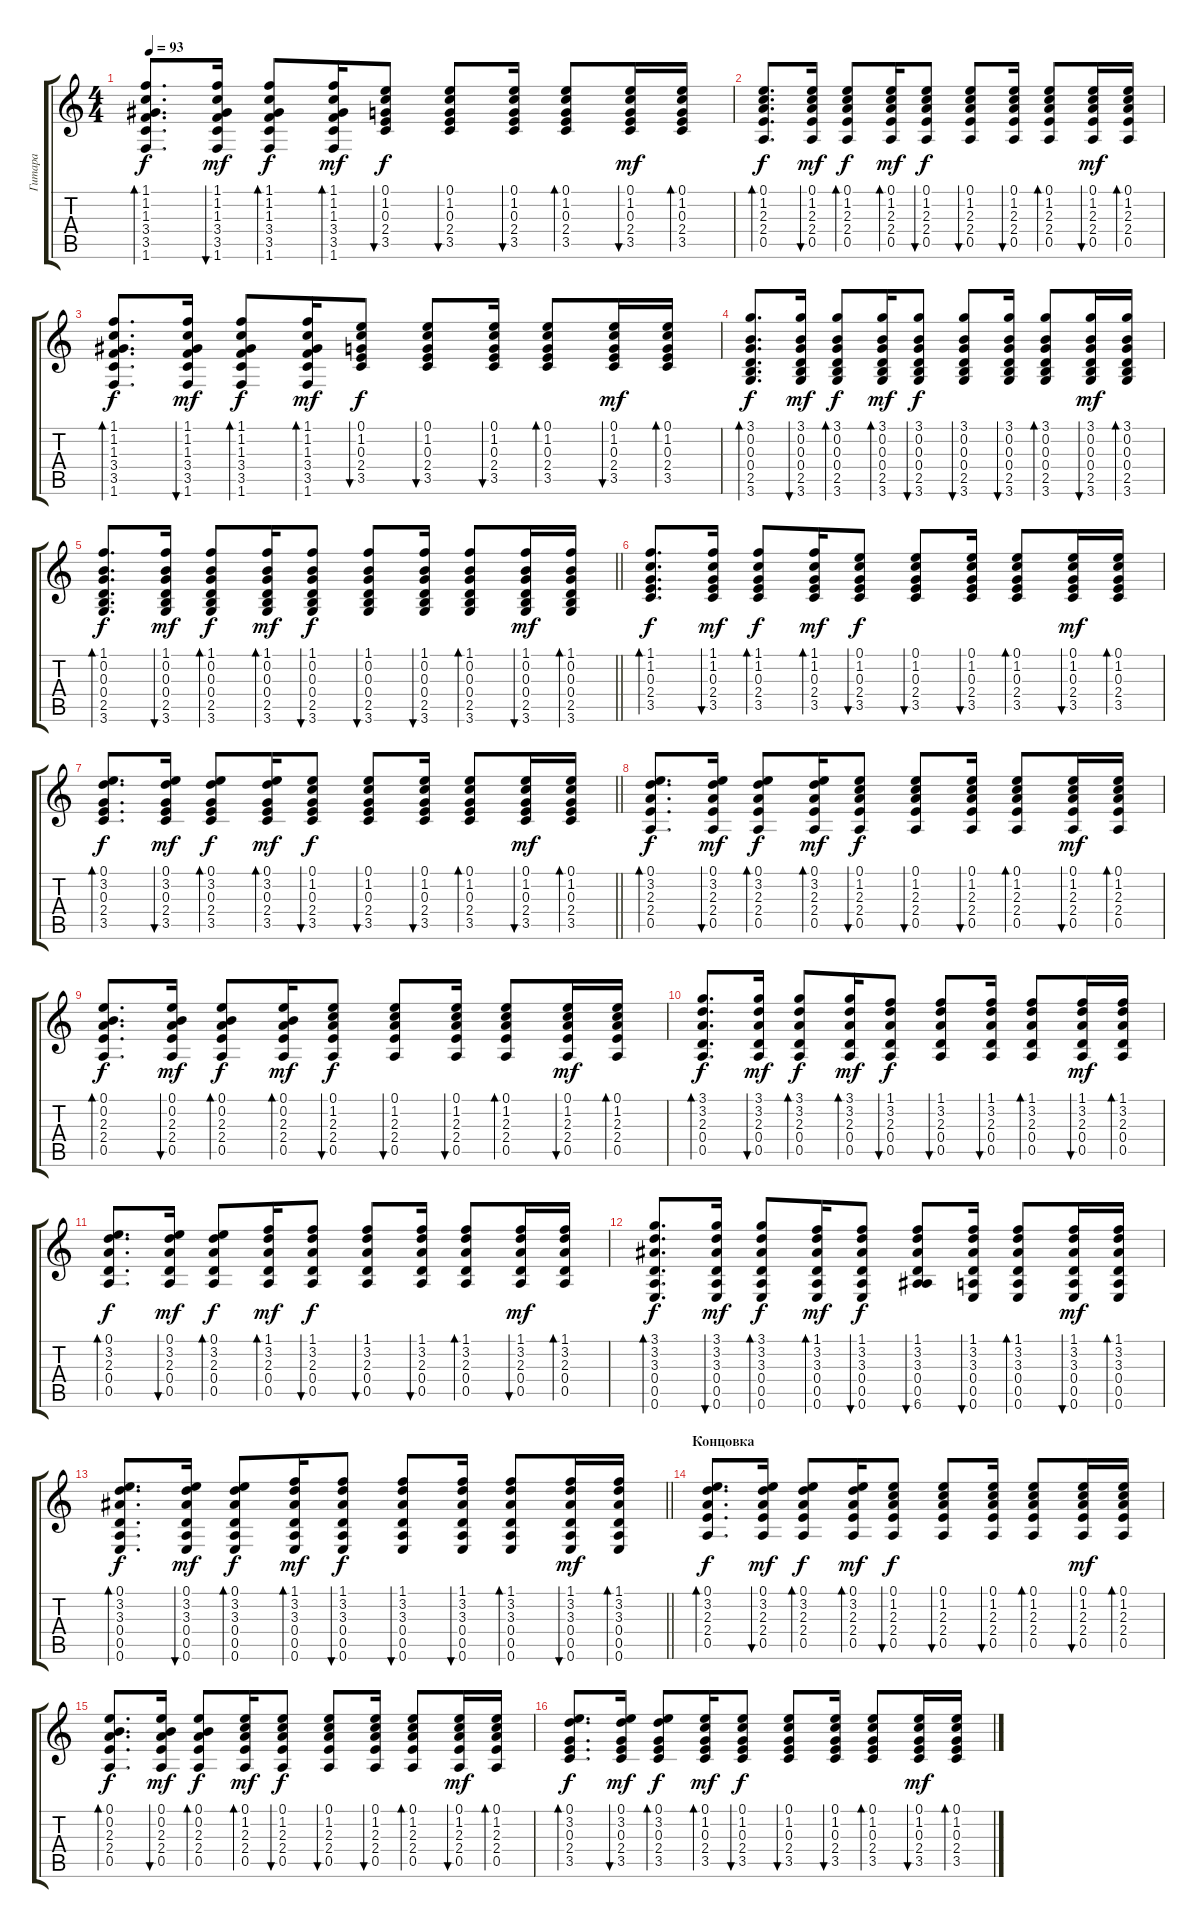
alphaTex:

\track ("Гитара" "Гитара") {instrument acousticguitarsteel}
\staff {score tabs}
\tuning (E4 B3 G3 D3 A2 E2) {hide}
\ts (4 4)
\tempo 93
\clef g2
\ks c
(1.1 1.2 1.3 3.4 3.5 1.6).8{d bd 60 dy f} (1.1 1.2 1.3 3.4 3.5 1.6).16{bu 60 dy mf} (1.1 1.2 1.3 3.4 3.5 1.6).8{bd 60 dy f} (1.1 1.2 1.3 3.4 3.5 1.6).16{bd 60 dy mf} (0.1 1.2 0.3 2.4 3.5).8{bu 60 dy f} (0.1 1.2 0.3 2.4 3.5).8{bu 60} (0.1 1.2 0.3 2.4 3.5).16{bu 60} (0.1 1.2 0.3 2.4 3.5).8{bd 60} (0.1 1.2 0.3 2.4 3.5).16{bu 60 dy mf} (0.1 1.2 0.3 2.4 3.5).16{bd 60} |
(0.1 1.2 2.3 2.4 0.5).8{d bd 60 dy f} (0.1 1.2 2.3 2.4 0.5).16{bu 60 dy mf} (0.1 1.2 2.3 2.4 0.5).8{bd 60 dy f} (0.1 1.2 2.3 2.4 0.5).16{bd 60 dy mf} (0.1 1.2 2.3 2.4 0.5).8{bu 60 dy f} (0.1 1.2 2.3 2.4 0.5).8{bu 60} (0.1 1.2 2.3 2.4 0.5).16{bu 60} (0.1 1.2 2.3 2.4 0.5).8{bd 60} (0.1 1.2 2.3 2.4 0.5).16{bu 60 dy mf} (0.1 1.2 2.3 2.4 0.5).16{bd 60} |
(1.1 1.2 1.3 3.4 3.5 1.6).8{d bd 60 dy f} (1.1 1.2 1.3 3.4 3.5 1.6).16{bu 60 dy mf} (1.1 1.2 1.3 3.4 3.5 1.6).8{bd 60 dy f} (1.1 1.2 1.3 3.4 3.5 1.6).16{bd 60 dy mf} (0.1 1.2 0.3 2.4 3.5).8{bu 60 dy f} (0.1 1.2 0.3 2.4 3.5).8{bu 60} (0.1 1.2 0.3 2.4 3.5).16{bu 60} (0.1 1.2 0.3 2.4 3.5).8{bd 60} (0.1 1.2 0.3 2.4 3.5).16{bu 60 dy mf} (0.1 1.2 0.3 2.4 3.5).16{bd 60} |
(3.1 0.2 0.3 0.4 2.5 3.6).8{d bd 60 dy f} (3.1 0.2 0.3 0.4 2.5 3.6).16{bu 60 dy mf} (3.1 0.2 0.3 0.4 2.5 3.6).8{bd 60 dy f} (3.1 0.2 0.3 0.4 2.5 3.6).16{bd 60 dy mf} (3.1 0.2 0.3 0.4 2.5 3.6).8{bu 60 dy f} (3.1 0.2 0.3 0.4 2.5 3.6).8{bu 60} (3.1 0.2 0.3 0.4 2.5 3.6).16{bu 60} (3.1 0.2 0.3 0.4 2.5 3.6).8{bd 60} (3.1 0.2 0.3 0.4 2.5 3.6).16{bu 60 dy mf} (3.1 0.2 0.3 0.4 2.5 3.6).16{bd 60} |
\barLineRight lightlight
(1.1 0.2 0.3 0.4 2.5 3.6).8{d bd 60 dy f} (1.1 0.2 0.3 0.4 2.5 3.6).16{bu 60 dy mf} (1.1 0.2 0.3 0.4 2.5 3.6).8{bd 60 dy f} (1.1 0.2 0.3 0.4 2.5 3.6).16{bd 60 dy mf} (1.1 0.2 0.3 0.4 2.5 3.6).8{bu 60 dy f} (1.1 0.2 0.3 0.4 2.5 3.6).8{bu 60} (1.1 0.2 0.3 0.4 2.5 3.6).16{bu 60} (1.1 0.2 0.3 0.4 2.5 3.6).8{bd 60} (1.1 0.2 0.3 0.4 2.5 3.6).16{bu 60 dy mf} (1.1 0.2 0.3 0.4 2.5 3.6).16{bd 60} |
(1.1 1.2 0.3 2.4 3.5).8{d bd 60 dy f} (1.1 1.2 0.3 2.4 3.5).16{bu 60 dy mf} (1.1 1.2 0.3 2.4 3.5).8{bd 60 dy f} (1.1 1.2 0.3 2.4 3.5).16{bd 60 dy mf} (0.1 1.2 0.3 2.4 3.5).8{bu 480 dy f} (0.1 1.2 0.3 2.4 3.5).8{bu 60} (0.1 1.2 0.3 2.4 3.5).16{bu 60} (0.1 1.2 0.3 2.4 3.5).8{bd 60} (0.1 1.2 0.3 2.4 3.5).16{bu 60 dy mf} (0.1 1.2 0.3 2.4 3.5).16{bd 60} |
\barLineRight lightlight
(0.1 3.2 0.3 2.4 3.5).8{d bd 60 dy f} (0.1 3.2 0.3 2.4 3.5).16{bu 60 dy mf} (0.1 3.2 0.3 2.4 3.5).8{bd 60 dy f} (0.1 3.2 0.3 2.4 3.5).16{bd 60 dy mf} (0.1 1.2 0.3 2.4 3.5).8{bu 480 dy f} (0.1 1.2 0.3 2.4 3.5).8{bu 60} (0.1 1.2 0.3 2.4 3.5).16{bu 60} (0.1 1.2 0.3 2.4 3.5).8{bd 60} (0.1 1.2 0.3 2.4 3.5).16{bu 60 dy mf} (0.1 1.2 0.3 2.4 3.5).16{bd 60} |
(0.1 3.2 2.3 2.4 0.5).8{d bd 60 dy f} (0.1 3.2 2.3 2.4 0.5).16{bu 60 dy mf} (0.1 3.2 2.3 2.4 0.5).8{bd 60 dy f} (0.1 3.2 2.3 2.4 0.5).16{bd 60 dy mf} (0.1 1.2 2.3 2.4 0.5).8{bu 480 dy f} (0.1 1.2 2.3 2.4 0.5).8{bu 60} (0.1 1.2 2.3 2.4 0.5).16{bu 60} (0.1 1.2 2.3 2.4 0.5).8{bd 60} (0.1 1.2 2.3 2.4 0.5).16{bu 60 dy mf} (0.1 1.2 2.3 2.4 0.5).16{bd 60} |
(0.1 0.2 2.3 2.4 0.5).8{d bd 60 dy f} (0.1 0.2 2.3 2.4 0.5).16{bu 60 dy mf} (0.1 0.2 2.3 2.4 0.5).8{bd 60 dy f} (0.1 0.2 2.3 2.4 0.5).16{bd 60 dy mf} (0.1 1.2 2.3 2.4 0.5).8{bu 480 dy f} (0.1 1.2 2.3 2.4 0.5).8{bu 60} (0.1 1.2 2.3 2.4 0.5).16{bu 60} (0.1 1.2 2.3 2.4 0.5).8{bd 60} (0.1 1.2 2.3 2.4 0.5).16{bu 60 dy mf} (0.1 1.2 2.3 2.4 0.5).16{bd 60} |
(3.1 3.2 2.3 0.4 0.5).8{d bd 60 dy f} (3.1 3.2 2.3 0.4 0.5).16{bu 60 dy mf} (3.1 3.2 2.3 0.4 0.5).8{bd 60 dy f} (3.1 3.2 2.3 0.4 0.5).16{bd 60 dy mf} (1.1 3.2 2.3 0.4 0.5).8{bu 480 dy f} (1.1 3.2 2.3 0.4 0.5).8{bu 60} (1.1 3.2 2.3 0.4 0.5).16{bu 60} (1.1 3.2 2.3 0.4 0.5).8{bd 60} (1.1 3.2 2.3 0.4 0.5).16{bu 60 dy mf} (1.1 3.2 2.3 0.4 0.5).16{bd 60} |
(0.1 3.2 2.3 0.4 0.5).8{d bd 60 dy f} (0.1 3.2 2.3 0.4 0.5).16{bu 60 dy mf} (0.1 3.2 2.3 0.4 0.5).8{bd 60 dy f} (1.1 3.2 2.3 0.4 0.5).16{bd 60 dy mf} (1.1 3.2 2.3 0.4 0.5).8{bu 480 dy f} (1.1 3.2 2.3 0.4 0.5).8{bu 60} (1.1 3.2 2.3 0.4 0.5).16{bu 60} (1.1 3.2 2.3 0.4 0.5).8{bd 60} (1.1 3.2 2.3 0.4 0.5).16{bu 60 dy mf} (1.1 3.2 2.3 0.4 0.5).16{bd 60} |
(3.1 3.2 3.3 0.4 0.5 0.6).8{d bd 60 dy f} (3.1 3.2 3.3 0.4 0.5 0.6).16{bu 60 dy mf} (3.1 3.2 3.3 0.4 0.5 0.6).8{bd 60 dy f} (1.1 3.2 3.3 0.4 0.5 0.6).16{bd 60 dy mf} (1.1 3.2 3.3 0.4 0.5 0.6).8{bu 60 dy f} (1.1 3.2 3.3 0.4 0.5 6.6).8{bu 60} (1.1 3.2 3.3 0.4 0.5 0.6).16{bu 60} (1.1 3.2 3.3 0.4 0.5 0.6).8{bd 60} (1.1 3.2 3.3 0.4 0.5 0.6).16{bu 60 dy mf} (1.1 3.2 3.3 0.4 0.5 0.6).16{bd 60} |
\barLineRight lightlight
(0.1 3.2 3.3 0.4 0.5 0.6).8{d bd 60 dy f} (0.1 3.2 3.3 0.4 0.5 0.6).16{bu 60 dy mf} (0.1 3.2 3.3 0.4 0.5 0.6).8{bd 60 dy f} (1.1 3.2 3.3 0.4 0.5 0.6).16{bd 60 dy mf} (1.1 3.2 3.3 0.4 0.5 0.6).8{bu 60 dy f} (1.1 3.2 3.3 0.4 0.5 0.6).8{bu 60} (1.1 3.2 3.3 0.4 0.5 0.6).16{bu 60} (1.1 3.2 3.3 0.4 0.5 0.6).8{bd 60} (1.1 3.2 3.3 0.4 0.5 0.6).16{bu 60 dy mf} (1.1 3.2 3.3 0.4 0.5 0.6).16{bd 60} |
\section ("" "Концовка")
(0.1 3.2 2.3 2.4 0.5).8{d bd 60 dy f} (0.1 3.2 2.3 2.4 0.5).16{bu 60 dy mf} (0.1 3.2 2.3 2.4 0.5).8{bd 60 dy f} (0.1 3.2 2.3 2.4 0.5).16{bd 60 dy mf} (0.1 1.2 2.3 2.4 0.5).8{bu 60 dy f} (0.1 1.2 2.3 2.4 0.5).8{bu 60} (0.1 1.2 2.3 2.4 0.5).16{bu 60} (0.1 1.2 2.3 2.4 0.5).8{bd 60} (0.1 1.2 2.3 2.4 0.5).16{bu 60 dy mf} (0.1 1.2 2.3 2.4 0.5).16{bd 60} |
(0.1 0.2 2.3 2.4 0.5).8{d bd 60 dy f} (0.1 0.2 2.3 2.4 0.5).16{bu 60 dy mf} (0.1 0.2 2.3 2.4 0.5).8{bd 60 dy f} (0.1 1.2 2.3 2.4 0.5).16{bd 60 dy mf} (0.1 1.2 2.3 2.4 0.5).8{bu 60 dy f} (0.1 1.2 2.3 2.4 0.5).8{bu 60} (0.1 1.2 2.3 2.4 0.5).16{bu 60} (0.1 1.2 2.3 2.4 0.5).8{bd 60} (0.1 1.2 2.3 2.4 0.5).16{bu 60 dy mf} (0.1 1.2 2.3 2.4 0.5).16{bd 60} |
(0.1 3.2 0.3 2.4 3.5).8{d bd 60 dy f} (0.1 3.2 0.3 2.4 3.5).16{bu 60 dy mf} (0.1 3.2 0.3 2.4 3.5).8{bd 60 dy f} (0.1 1.2 0.3 2.4 3.5).16{bd 60 dy mf} (0.1 1.2 0.3 2.4 3.5).8{bu 60 dy f} (0.1 1.2 0.3 2.4 3.5).8{bu 60} (0.1 1.2 0.3 2.4 3.5).16{bu 60} (0.1 1.2 0.3 2.4 3.5).8{bd 60} (0.1 1.2 0.3 2.4 3.5).16{bu 60 dy mf} (0.1 1.2 0.3 2.4 3.5).16{bd 60}
